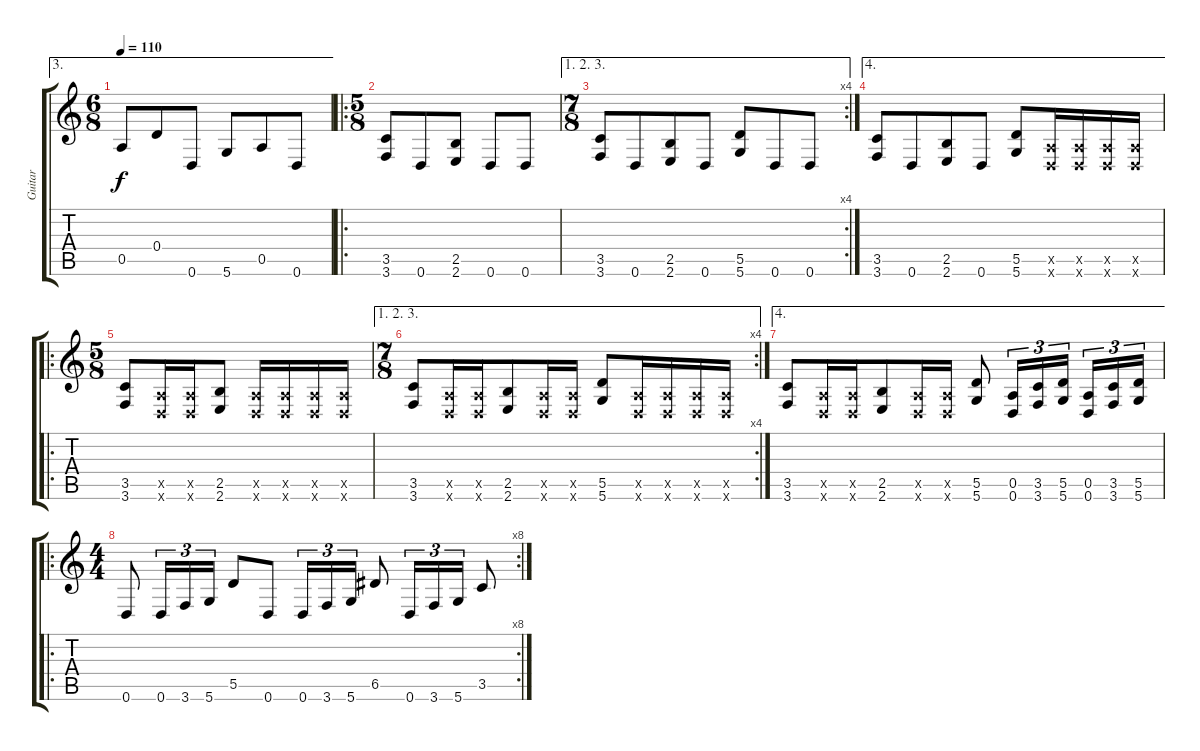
\track ("Guitar" "Guitar") {instrument distortionguitar}
\staff {score tabs}
\tuning (E4 B3 G3 D3 A2 D2) {hide}
\ae 3
\ts (6 8)
\tempo 110
\clef g2
\ks c
0.5.8{dy f} 0.4.8 0.6.8 5.6.8 0.5.8 0.6.8 |
\ro
\ts (5 8)
(3.5 3.6).8{instrument electricguitarmuted} 0.6.8 (2.5 2.6).8 0.6.8 0.6.8 |
\ae (1 2 3)
\rc 4
\ts (7 8)
(3.5 3.6).8 0.6.8 (2.5 2.6).8 0.6.8 (5.5 5.6).8 0.6.8 0.6.8 |
\ae 4
(3.5 3.6).8 0.6.8 (2.5 2.6).8 0.6.8 (5.5 5.6).8 (0.5{x} 0.6{x}).16{instrument distortionguitar} (0.5{x} 0.6{x}).16 (0.5{x} 0.6{x}).16 (0.5{x} 0.6{x}).16 |
\ro
\ts (5 8)
(3.5 3.6).8 (0.5{x} 0.6{x}).16 (0.5{x} 0.6{x}).16 (2.5 2.6).8 (0.5{x} 0.6{x}).16 (0.5{x} 0.6{x}).16 (0.5{x} 0.6{x}).16 (0.5{x} 0.6{x}).16 |
\ae (1 2 3)
\rc 4
\ts (7 8)
(3.5 3.6).8 (0.5{x} 0.6{x}).16 (0.5{x} 0.6{x}).16 (2.5 2.6).8 (0.5{x} 0.6{x}).16 (0.5{x} 0.6{x}).16 (5.5 5.6).8 (0.5{x} 0.6{x}).16 (0.5{x} 0.6{x}).16 (0.5{x} 0.6{x}).16 (0.5{x} 0.6{x}).16 |
\ae 4
(3.5 3.6).8 (0.5{x} 0.6{x}).16 (0.5{x} 0.6{x}).16 (2.5 2.6).8 (0.5{x} 0.6{x}).16 (0.5{x} 0.6{x}).16 (5.5 5.6).8 (0.5 0.6).16{tu (3 2)} (3.5 3.6).16{tu (3 2)} (5.5 5.6).16{tu (3 2)} (0.5 0.6).16{tu (3 2)} (3.5 3.6).16{tu (3 2)} (5.5 5.6).16{tu (3 2)} |
\ro
\rc 8
\ts (4 4)
0.6.8{instrument electricguitarmuted} 0.6.16{tu (3 2)} 3.6.16{tu (3 2)} 5.6.16{tu (3 2)} 5.5.8 0.6.8 0.6.16{tu (3 2)} 3.6.16{tu (3 2)} 5.6.16{tu (3 2)} 6.5.8 0.6.16{tu (3 2)} 3.6.16{tu (3 2)} 5.6.16{tu (3 2)} 3.5.8
